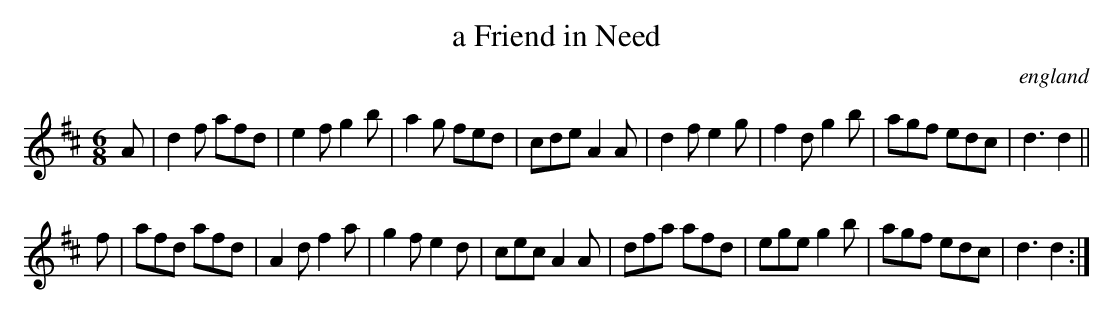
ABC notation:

X:1
T:a Friend in Need
O:england
M:6/8
K:D
A|\
d2f afd| e2f g2b| a2g fed| cde A2A|\
d2f e2g| f2d g2b| agf edc| d3 d2||
f|\
afd afd| A2d f2a| g2f e2d| cec A2A|\
dfa afd| ege g2b| agf edc| d3 d2:|
